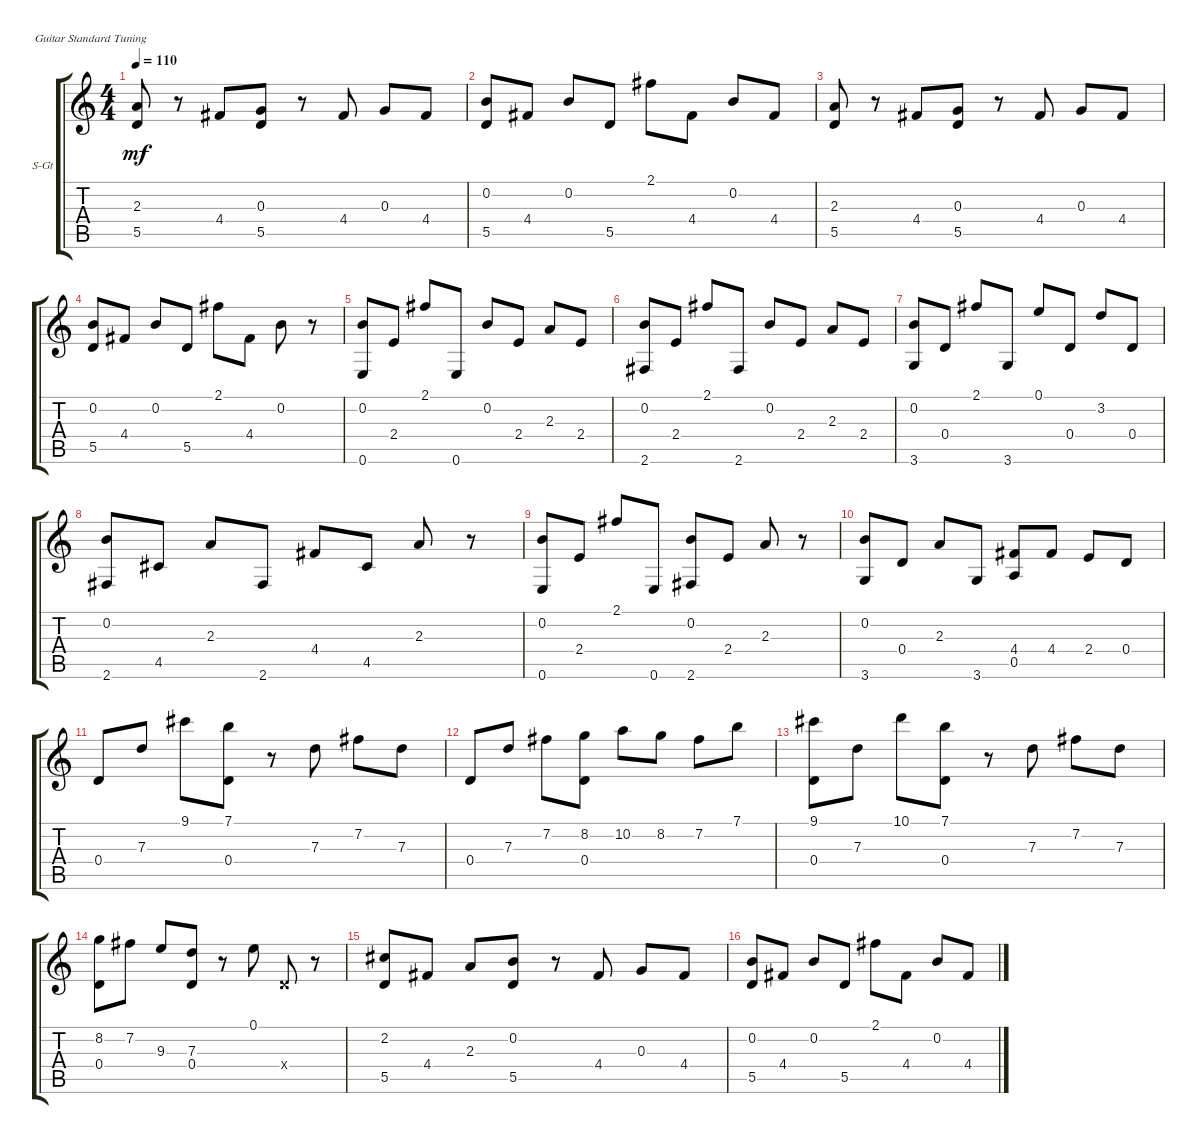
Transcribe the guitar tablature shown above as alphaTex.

\defaultSystemsLayout 4
\bracketExtendMode groupsimilarinstruments
\firstSystemTrackNameOrientation horizontal
\otherSystemsTrackNameOrientation horizontal
\track ("Steel Guitar" "S-Gt") {instrument acousticguitarsteel}
\staff {score tabs}
\tuning (E4 B3 G3 D3 A2 E2)
\ts (4 4)
\tempo 110
\clef g2
\ks c
(5.5 2.3).8{dy mf} r.8 4.4.8 (5.5 0.3).8 r.8 4.4.8 0.3.8 4.4.8 |
(5.5 0.2).8 4.4.8 0.2.8 5.5.8 2.1.8 4.4.8 0.2.8 4.4.8 |
(5.5 2.3).8 r.8 4.4.8 (5.5 0.3).8 r.8 4.4.8 0.3.8 4.4.8 |
(5.5 0.2).8 4.4.8 0.2.8 5.5.8 2.1.8 4.4.8 0.2.8 r.8 |
(0.6 0.2).8 2.4.8 2.1.8 0.6.8 0.2.8 2.4.8 2.3.8 2.4.8 |
(2.6 0.2).8 2.4.8 2.1.8 2.6.8 0.2.8 2.4.8 2.3.8 2.4.8 |
(3.6 0.2).8 0.4.8 2.1.8 3.6.8 0.1.8 0.4.8 3.2.8 0.4.8 |
(2.6 0.2).8 4.5.8 2.3.8 2.6.8 4.4.8 4.5.8 2.3.8 r.8 |
(0.6 0.2).8 2.4.8 2.1.8 0.6.8 (2.6 0.2).8 2.4.8 2.3.8 r.8 |
(3.6 0.2).8 0.4.8 2.3.8 3.6.8 (0.5 4.4).8 4.4.8 2.4.8 0.4.8 |
0.4.8 7.3.8 9.1.8 (7.1 0.4).8 r.8 7.3.8 7.2.8 7.3.8 |
0.4.8 7.3.8 7.2.8 (0.4 8.2).8 10.2.8 8.2.8 7.2.8 7.1.8 |
(9.1 0.4).8 7.3.8 10.1.8 (7.1 0.4).8 r.8 7.3.8 7.2.8 7.3.8 |
(8.2 0.4).8 7.2.8 9.3.8 (7.3 0.4).8 r.8 0.1.8 0.4{x}.8 r.8 |
(5.5 2.2).8 4.4.8 2.3.8 (0.2 5.5).8 r.8 4.4.8 0.3.8 4.4.8 |
(5.5 0.2).8 4.4.8 0.2.8 5.5.8 2.1.8 4.4.8 0.2.8 4.4.8
